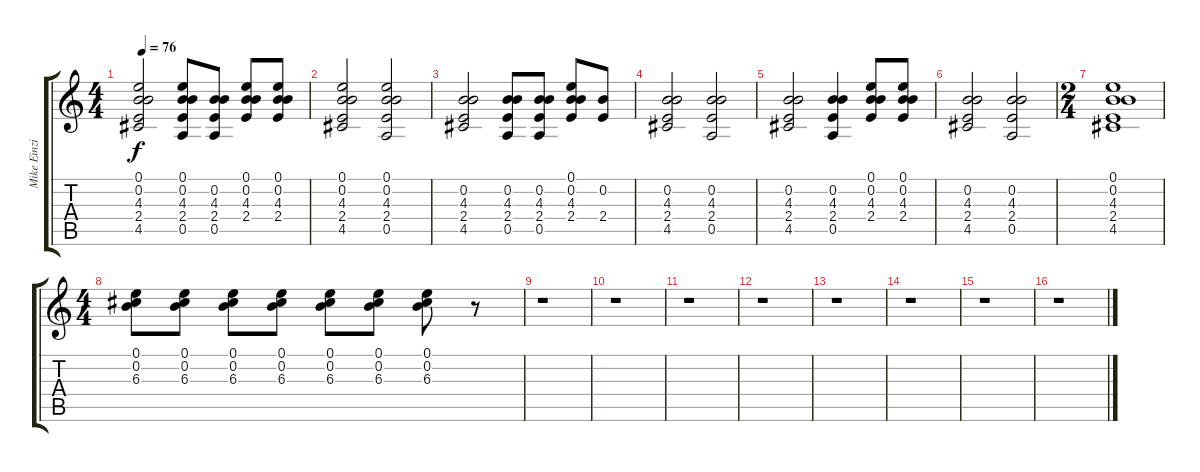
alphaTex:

\track ("Mike Einziger clean" "Mike Einzi") {instrument electricguitarclean}
\staff {score tabs}
\tuning (E4 B3 G3 D3 A2 E2) {hide}
\ts (4 4)
\tempo 76
\clef g2
\ks c
(0.1 0.2 4.3 2.4 4.5).2{dy f volume 12} (0.1 0.2 4.3 2.4 0.5).8{volume 12} (0.2 4.3 2.4 0.5).8 (0.1 0.2 4.3 2.4).8 (0.1 0.2 4.3 2.4).8 |
(0.1 0.2 4.3 2.4 4.5).2{volume 12} (0.1 0.2 4.3 2.4 0.5).2{volume 12} |
(0.2 4.3 2.4 4.5).2{volume 11} (0.2 4.3 2.4 0.5).8{volume 12} (0.2 4.3 2.4 0.5).8 (0.1 0.2 4.3 2.4).8 (0.2 2.4).8 |
(0.2 4.3 2.4 4.5).2{volume 12} (0.2 4.3 2.4 0.5).2{volume 11} |
(0.2 4.3 2.4 4.5).2{volume 11} (0.2 4.3 2.4 0.5).4{volume 11} (0.1 0.2 4.3 2.4).8{volume 12} (0.1 0.2 4.3 2.4).8 |
(0.2 4.3 2.4 4.5).2{volume 11} (0.2 4.3 2.4 0.5).2{volume 11} |
\ts (2 4)
(0.1 0.2 4.3 2.4 4.5).1{volume 13} |
\ts (4 4)
(0.1 0.2 6.3).8 (0.1 0.2 6.3).8 (0.1 0.2 6.3).8 (0.1 0.2 6.3).8 (0.1 0.2 6.3).8 (0.1 0.2 6.3).8 (0.1 0.2 6.3).8 r.8 |
r.1 |
r.1 |
r.1 |
r.1 |
r.1 |
r.1 |
r.1 |
r.1
